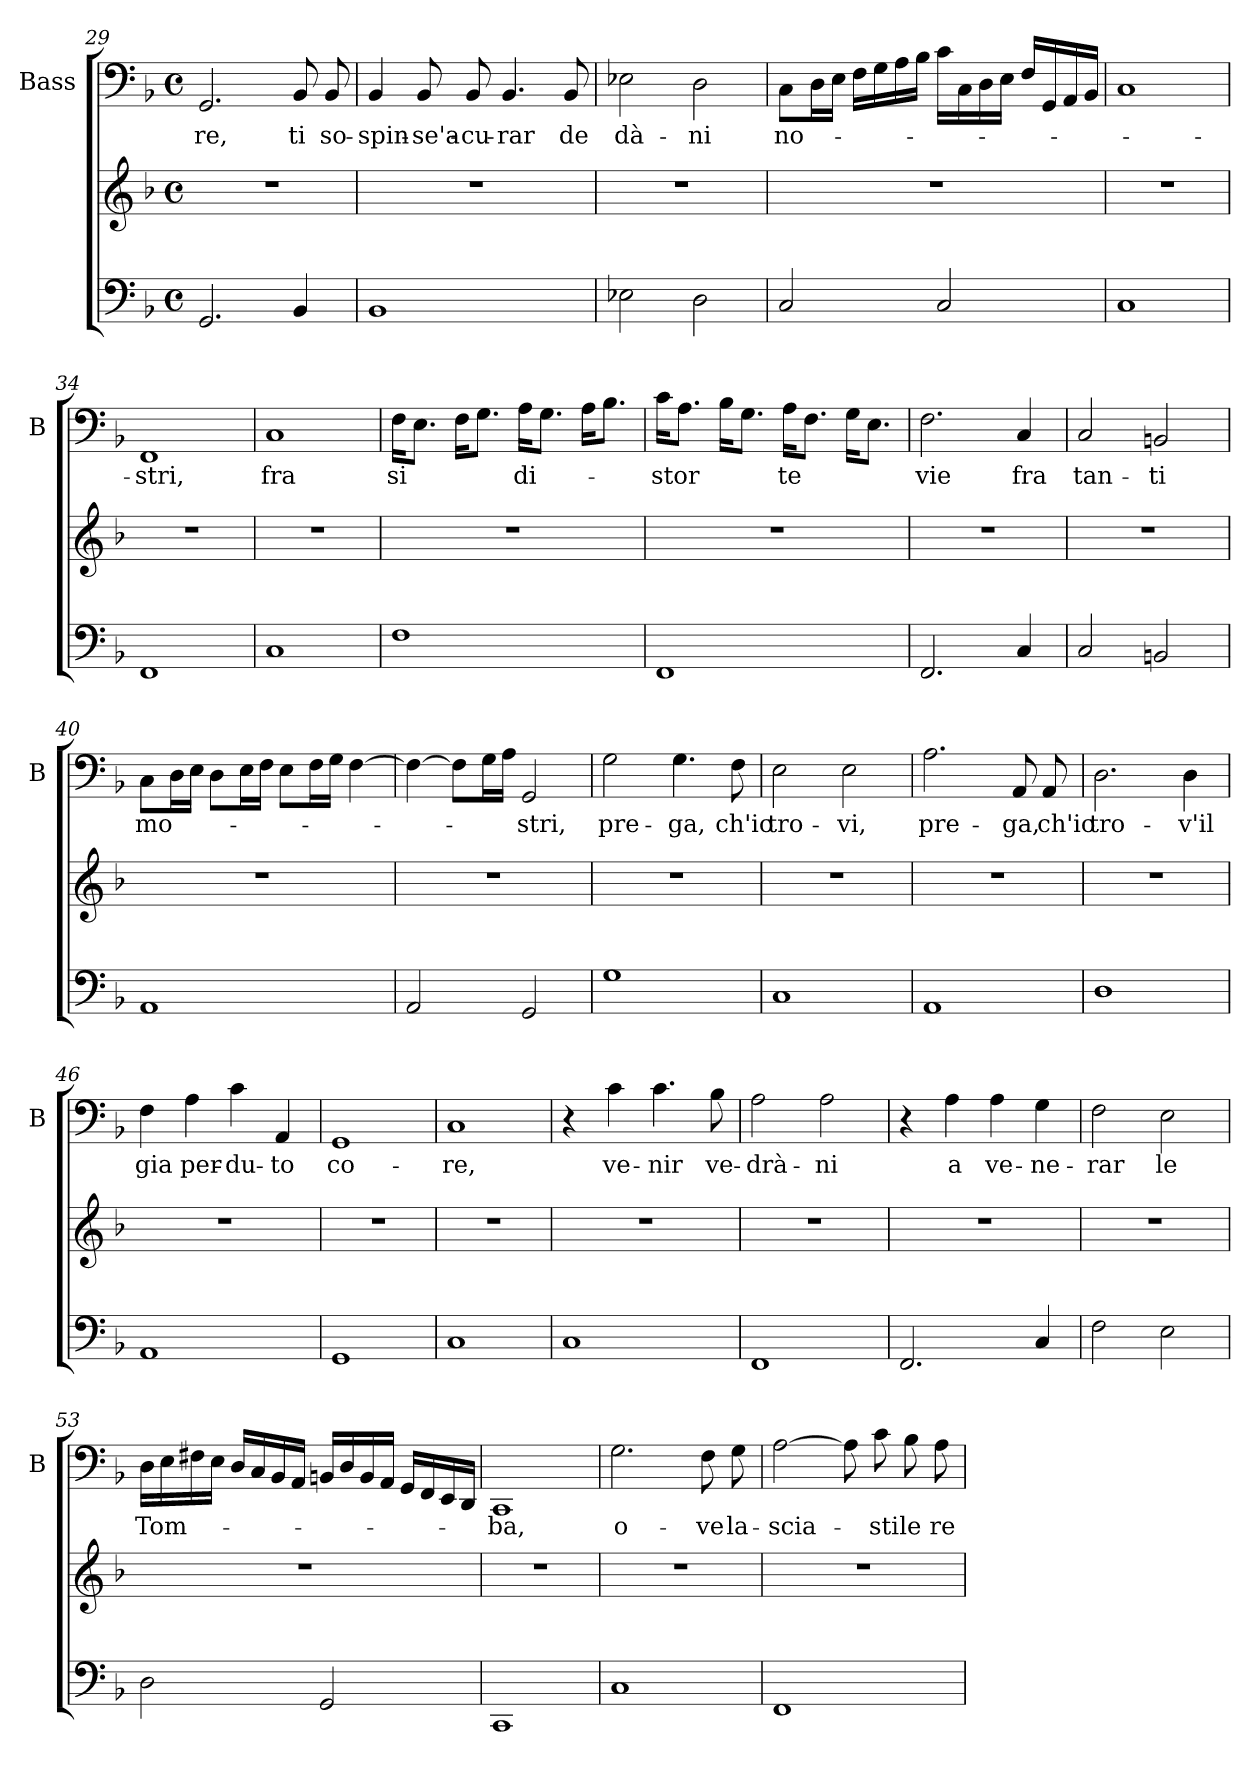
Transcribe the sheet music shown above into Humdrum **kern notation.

**kern	**kern	**kern	**text
*part2	*part2	*part1	*part1
*staff3	*staff2	*staff1	*staff1
*	*	*I"Bass	*
*	*	*I'B	*
*clefF4	*clefG2	*clefF4	*
*k[b-]	*k[b-]	*k[b-]	*
*F:	*F:	*F:	*
*M4/4	*M4/4	*M4/4	*
*met(c)	*met(c)	*met(c)	*
=29	=29	=29	=29
!	!	!	!LO:LY:b
2.GG/	1r	2.GG/	-re,
!	!	!	!LO:LY:b
4BB-/	.	8BB-/	ti
!	!	!	!LO:LY:b
.	.	8BB-/	so-
!!LO:LB:g=z
=30	=30	=30	=30
!	!	!	!LO:LY:b
1BB-	1r	4BB-/	-spin-
!	!	!	!LO:LY:b
.	.	8BB-/	-se'a-
!	!	!	!LO:LY:b
.	.	8BB-/	-cu-
!	!	!	!LO:LY:b
.	.	4.BB-/	-rar
!	!	!	!LO:LY:b
.	.	8BB-/	de
=31	=31	=31	=31
!	!	!	!LO:LY:b
2E-X\	1r	2E-X\	dà-
!	!	!	!LO:LY:b
2D\	.	2D\	-ni
=32	=32	=32	=32
!	!	!	!LO:LY:b
2C/	1r	8C\L	no-
.	.	16D\L	.
.	.	16E\JJ	.
.	.	16F\LL	.
.	.	16G\	.
.	.	16A\	.
.	.	16B-\JJ	.
2C/	.	16c\LL	.
.	.	16C\	.
.	.	16D\	.
.	.	16E\JJ	.
.	.	16F/LL	.
.	.	16GG/	.
.	.	16AA/	.
.	.	16BB-/JJ	.
=33	=33	=33	=33
1C	1r	1C	.
=34	=34	=34	=34
!	!	!	!LO:LY:b
1FF	1r	1FF	-stri,
=35	=35	=35	=35
!	!	!	!LO:LY:b
1C	1r	1C	fra
!!LO:LB:g=z
=36	=36	=36	=36
!	!	!	!LO:LY:b
1F	1r	16F\KL	si
.	.	8.E\J	.
.	.	16F\KL	.
.	.	8.G\J	.
!	!	!	!LO:LY:b
.	.	16A\KL	di-
.	.	8.G\J	.
.	.	16A\KL	.
.	.	8.B-\J	.
=37	=37	=37	=37
!	!	!	!LO:LY:b
1FF	1r	16c\KL	-stor
.	.	8.A\J	.
.	.	16B-\KL	.
.	.	8.G\J	.
!	!	!	!LO:LY:b
.	.	16A\KL	te
.	.	8.F\J	.
.	.	16G\KL	.
.	.	8.E\J	.
=38	=38	=38	=38
!	!	!	!LO:LY:b
2.FF/	1r	2.F\	vie
!	!	!	!LO:LY:b
4C/	.	4C/	fra
=39	=39	=39	=39
!	!	!	!LO:LY:b
2C/	1r	2C/	tan-
!	!	!	!LO:LY:b
2BBn/	.	2BBn/	-ti
=40	=40	=40	=40
!	!	!	!LO:LY:b
1AA	1r	8C\L	mo-
.	.	16D\L	.
.	.	16E\JJ	.
.	.	8D\L	.
.	.	16E\L	.
.	.	16F\JJ	.
.	.	8E\L	.
.	.	16F\L	.
.	.	16G\JJ	.
.	.	[4F\	.
!!LO:PB:g=z
=41	=41	=41	=41
2AA/	1r	4F\_	.
.	.	8F\L]	.
.	.	16G\L	.
.	.	16A\JJ	.
!	!	!	!LO:LY:b
2GG/	.	2GG/	-stri,
=42	=42	=42	=42
!	!	!	!LO:LY:b
1G	1r	2G\	pre-
!	!	!	!LO:LY:b
.	.	4.G\	-ga,
!	!	!	!LO:LY:b
.	.	8F\	ch'io
=43	=43	=43	=43
!	!	!	!LO:LY:b
1C	1r	2E\	tro-
!	!	!	!LO:LY:b
.	.	2E\	-vi,
=44	=44	=44	=44
!	!	!	!LO:LY:b
1AA	1r	2.A\	pre-
!	!	!	!LO:LY:b
.	.	8AA/	-ga,
!	!	!	!LO:LY:b
.	.	8AA/	ch'io
=45	=45	=45	=45
!	!	!	!LO:LY:b
1D	1r	2.D\	tro-
!	!	!	!LO:LY:b
.	.	4D\	-v'il
=46	=46	=46	=46
!	!	!	!LO:LY:b
1AA	1r	4F\	gia
!	!	!	!LO:LY:b
.	.	4A\	per-
!	!	!	!LO:LY:b
.	.	4c\	-du-
!	!	!	!LO:LY:b
.	.	4AA/	-to
!!LO:LB:g=z
=47	=47	=47	=47
!	!	!	!LO:LY:b
1GG	1r	1GG	co-
=48	=48	=48	=48
!	!	!	!LO:LY:b
1C	1r	1C	-re,
=49	=49	=49	=49
1C	1r	4r	.
!	!	!	!LO:LY:b
.	.	4c\	ve-
!	!	!	!LO:LY:b
.	.	4.c\	-nir
!	!	!	!LO:LY:b
.	.	8B-\	ve-
=50	=50	=50	=50
!	!	!	!LO:LY:b
1FF	1r	2A\	-drà-
!	!	!	!LO:LY:b
.	.	2A\	-ni
=51	=51	=51	=51
2.FF/	1r	4r	.
!	!	!	!LO:LY:b
.	.	4A\	a
!	!	!	!LO:LY:b
.	.	4A\	ve-
!	!	!	!LO:LY:b
4C/	.	4G\	-ne-
=52	=52	=52	=52
!	!	!	!LO:LY:b
2F\	1r	2F\	-rar
!	!	!	!LO:LY:b
2E\	.	2E\	le
!!LO:LB:g=z
=53	=53	=53	=53
!	!	!	!LO:LY:b
2D\	1r	16D\LL	Tom-
.	.	16E\	.
.	.	16F#X\	.
.	.	16E\JJ	.
.	.	16D/LL	.
.	.	16C/	.
.	.	16BB-/	.
.	.	16AA/JJ	.
2GG/	.	16BBn/LL	.
.	.	16D/	.
.	.	16BB/	.
.	.	16AA/JJ	.
.	.	16GG/LL	.
.	.	16FF/	.
.	.	16EE/	.
.	.	16DD/JJ	.
=54	=54	=54	=54
!	!	!	!LO:LY:b
1CC	1r	1CC	-ba,
=55	=55	=55	=55
!	!	!	!LO:LY:b
1C	1r	2.G\	o-
!	!	!	!LO:LY:b
.	.	8F\	-ve
!	!	!	!LO:LY:b
.	.	8G\	la-
=56	=56	=56	=56
!	!	!	!LO:LY:b
1FF	1r	[2A\	-scia-
.	.	8A\]	.
!	!	!	!LO:LY:b
.	.	8c\	-sti
!	!	!	!LO:LY:b
.	.	8B-\	le
!	!	!	!LO:LY:b
.	.	8A\	re-
=	=	=	=
*-	*-	*-	*-
